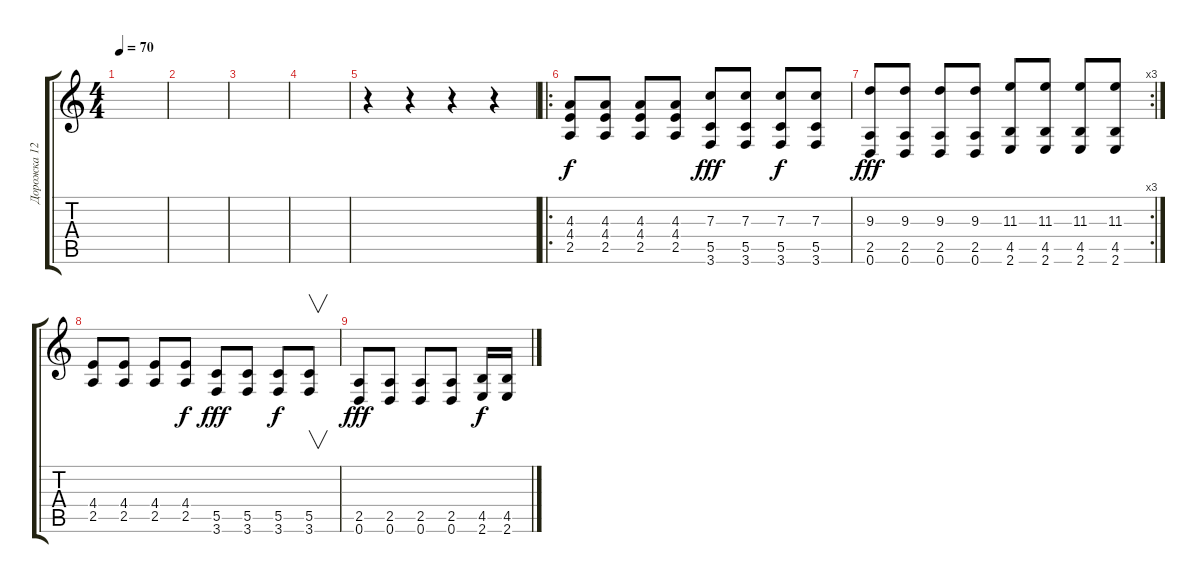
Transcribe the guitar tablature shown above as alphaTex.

\track ("Дорожка 12" "Дорожка 12") {instrument acousticguitarsteel}
\staff {score tabs}
\tuning (D4 A3 F3 C3 G2 D2) {hide}
\ts (4 4)
\tempo 70
\clef g2
\ks c
|
|
|
|
r.4{volume 9 balance 8 instrument overdrivenguitar} r.4 r.4 r.4 |
\ro
(4.3 4.4 2.5).8 (4.3 4.4 2.5).8 (4.3 4.4 2.5).8 (4.3 4.4 2.5).8{dy f} (7.3 5.5 3.6).8{dy fff} (7.3 5.5 3.6).8 (7.3 5.5 3.6).8{dy f} (7.3 5.5 3.6).8 |
\rc 3
(9.3 2.5 0.6).8{dy fff} (9.3 2.5 0.6).8 (9.3 2.5 0.6).8 (9.3 2.5 0.6).8 (11.3 4.5 2.6).8 (11.3 4.5 2.6).8 (11.3 4.5 2.6).8 (11.3 4.5 2.6).8 |
(4.4 2.5).8 (4.4 2.5).8 (4.4 2.5).8 (4.4 2.5).8{dy f} (5.5 3.6).8{dy fff} (5.5 3.6).8 (5.5 3.6).8{dy f} (5.5 3.6).8{v} |
(2.5 0.6).8{dy fff} (2.5 0.6).8 (2.5 0.6).8 (2.5 0.6).8 (4.5 2.6).16{dy f} (4.5 2.6).16
